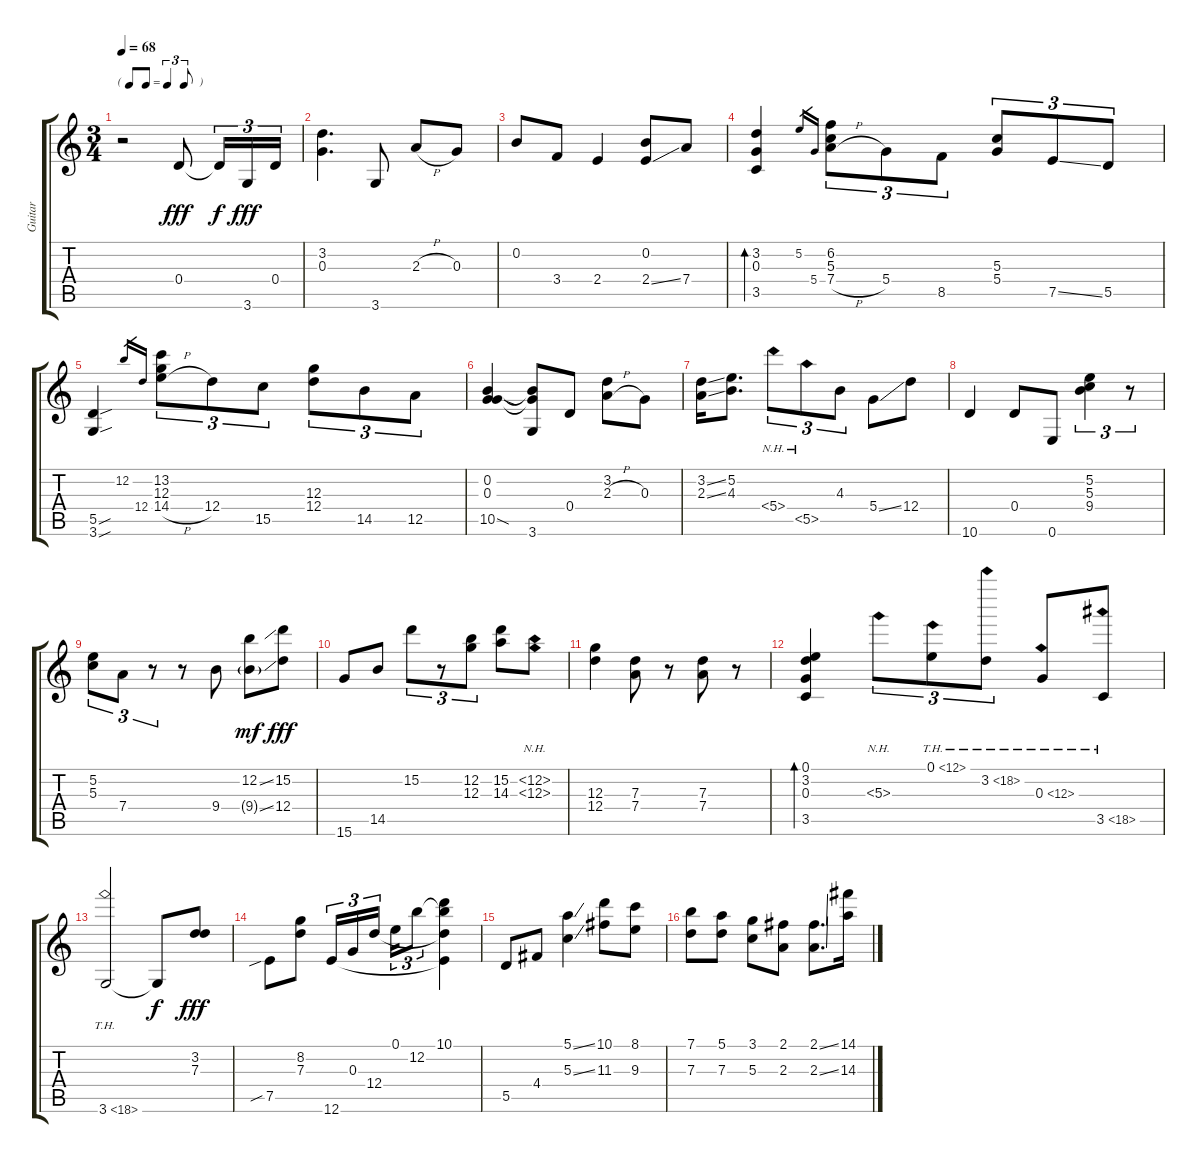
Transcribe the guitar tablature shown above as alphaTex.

\track ("Guitar" "Guitar") {instrument electricguitarclean}
\staff {score tabs}
\tuning (E4 B3 G3 D3 A2 E2) {hide}
\ts (3 4)
\tf triplet8th
\tempo 68
\clef g2
\ks c
r.2{dy fff instrument electricguitarclean} 0.4.8 0.4{t}.16{tu (3 2) dy f} 3.6.16{tu (3 2) dy fff} 0.4.16{tu (3 2)} |
(3.2 0.3).4{d} 3.6.8 2.3{h}.8 0.3.8 |
0.2.8 3.4.8 2.4.4 (0.2 2.4{ss}).8 7.4.8 |
(3.2 0.3 3.5).4{bd 240} 5.2.16{gr} 5.4.16{gr} (6.2 5.3 7.4{h}).8{tu (3 2)} 5.4.8{tu (3 2)} 8.5.8{tu (3 2)} (5.3 5.4).8{tu (3 2)} 7.5{ss}.8{tu (3 2)} 5.5.8{tu (3 2)} |
(5.5{sou} 3.6{sou}).4 12.2.16{gr} 12.4.16{gr} (13.2 12.3 14.4{h}).8{tu (3 2)} 12.4.8{tu (3 2)} 15.5.8{tu (3 2)} (12.3 12.4).8{tu (3 2)} 14.5.8{tu (3 2)} 12.5.8{tu (3 2)} |
(0.2 0.3 10.5{sod}).4 (0.2{t} 0.3{t} 3.6).8 0.4.8 (3.2 2.3{h}).8 0.3.8 |
(3.2{ss} 2.3{ss}).16 (5.2 4.3).8{d} 5.4{nh}.8{tu (3 2)} 5.5{nh}.8{tu (3 2)} 4.3.8{tu (3 2)} 5.4{ss}.8 12.4.8 |
10.6.4 0.4.8 0.6.8 (5.2 5.3 9.4).4{tu (3 2)} r.8{tu (3 2)} |
(5.2 5.3).8{tu (3 2)} 7.4.8{tu (3 2)} r.8{tu (3 2)} r.8 9.4.8 (12.2{ss} 9.4{ss g}).8{dy mf} (15.2 12.4).8{dy fff} |
15.6.8 14.5.8 15.2.8{tu (3 2)} r.8{tu (3 2)} (12.2 12.3).8{tu (3 2)} (15.2 14.3).8 (12.2{nh} 12.3{nh}).8 |
(12.3 12.4).4 (7.3 7.4).8 r.8 (7.3 7.4).8 r.8 |
(0.1 3.2 0.3 3.5).4{bd 240} 5.3{nh}.8{tu (3 2)} 0.1{th 12}.8{tu (3 2)} 3.2{th 15}.8{tu (3 2)} 0.3{th 12}.8 3.5{th 15}.8 |
3.6{th 15}.2 3.6{t}.8{dy f} (3.2 7.3).8{dy fff} |
7.5{sib}.8 (8.2 7.3).8 12.6.16{tu (3 2)} 0.3.16{tu (3 2)} 12.4.16{tu (3 2) beam splitsecondary} 0.1.16{tu (3 2)} 12.2.8{tu (3 2)} (10.1 12.2{t} 12.4{t} 12.6{t}).4 |
5.5.8 4.4.8 (5.1{ss} 5.3{ss}).4 (10.1 11.3).8 (8.1 9.3).8 |
(7.1 7.3).8 (5.1 7.3).8 (3.1 5.3).8 (2.1 2.3).8 (2.1{ss} 2.3{ss}).8{d} (14.1 14.3).16
